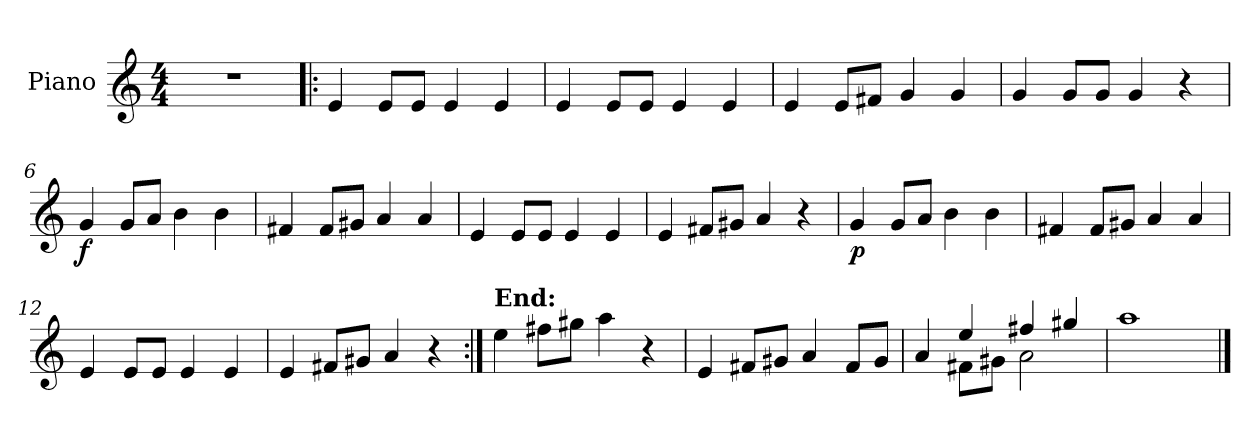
**kern	**dynam
*part1	*part1
*staff1	*staff1
*I"Piano	*
*I'Pno	*
*clefG2	*
*k[]	*
*M4/4	*
=1	=1
1r	.
=2!|:	=2!|:
4e/	.
8e/L	.
8e/J	.
4e/	.
4e/	.
=3	=3
4e/	.
8e/L	.
8e/J	.
4e/	.
4e/	.
=4	=4
4e/	.
8e/L	.
8f#X/J	.
4g/	.
4g/	.
=5	=5
4g/	.
8g/L	.
8g/J	.
4g/	.
4r	.
!!LO:LB:g=z
=6	=6
!	!LO:DY:b
4g/	f
8g/L	.
8a/J	.
4b\	.
4b\	.
=7	=7
4f#X/	.
8f#/L	.
8g#X/J	.
4a/	.
4a/	.
=8	=8
4e/	.
8e/L	.
8e/J	.
4e/	.
4e/	.
=9	=9
4e/	.
8f#X/L	.
8g#X/J	.
4a/	.
4r	.
!!LO:LB:g=z
=10	=10
!	!LO:DY:b
4g/	p
8g/L	.
8a/J	.
4b\	.
4b\	.
=11	=11
4f#X/	.
8f#/L	.
8g#X/J	.
4a/	.
4a/	.
=12	=12
4e/	.
8e/L	.
8e/J	.
4e/	.
4e/	.
=13	=13
4e/	.
8f#X/L	.
8g#X/J	.
4a/	.
4r	.
!!LO:LB:g=z
=14:|!	=14:|!
!LO:TX:a:B:t=End&colon;	!
4ee\	.
8ff#X\L	.
8gg#X\J	.
4aa\	.
4r	.
=15	=15
4e/	.
8f#X/L	.
8g#X/J	.
4a/	.
8f#/L	.
8g#/J	.
=16	=16
*^	*
4a/	4ryy	.
4ee/	8f#X\L	.
.	8g#X\J	.
4ff#X/	2a\	.
4gg#X/	.	.
*v	*v	*
=17	=17
1aa	.
==	==
*-	*-
